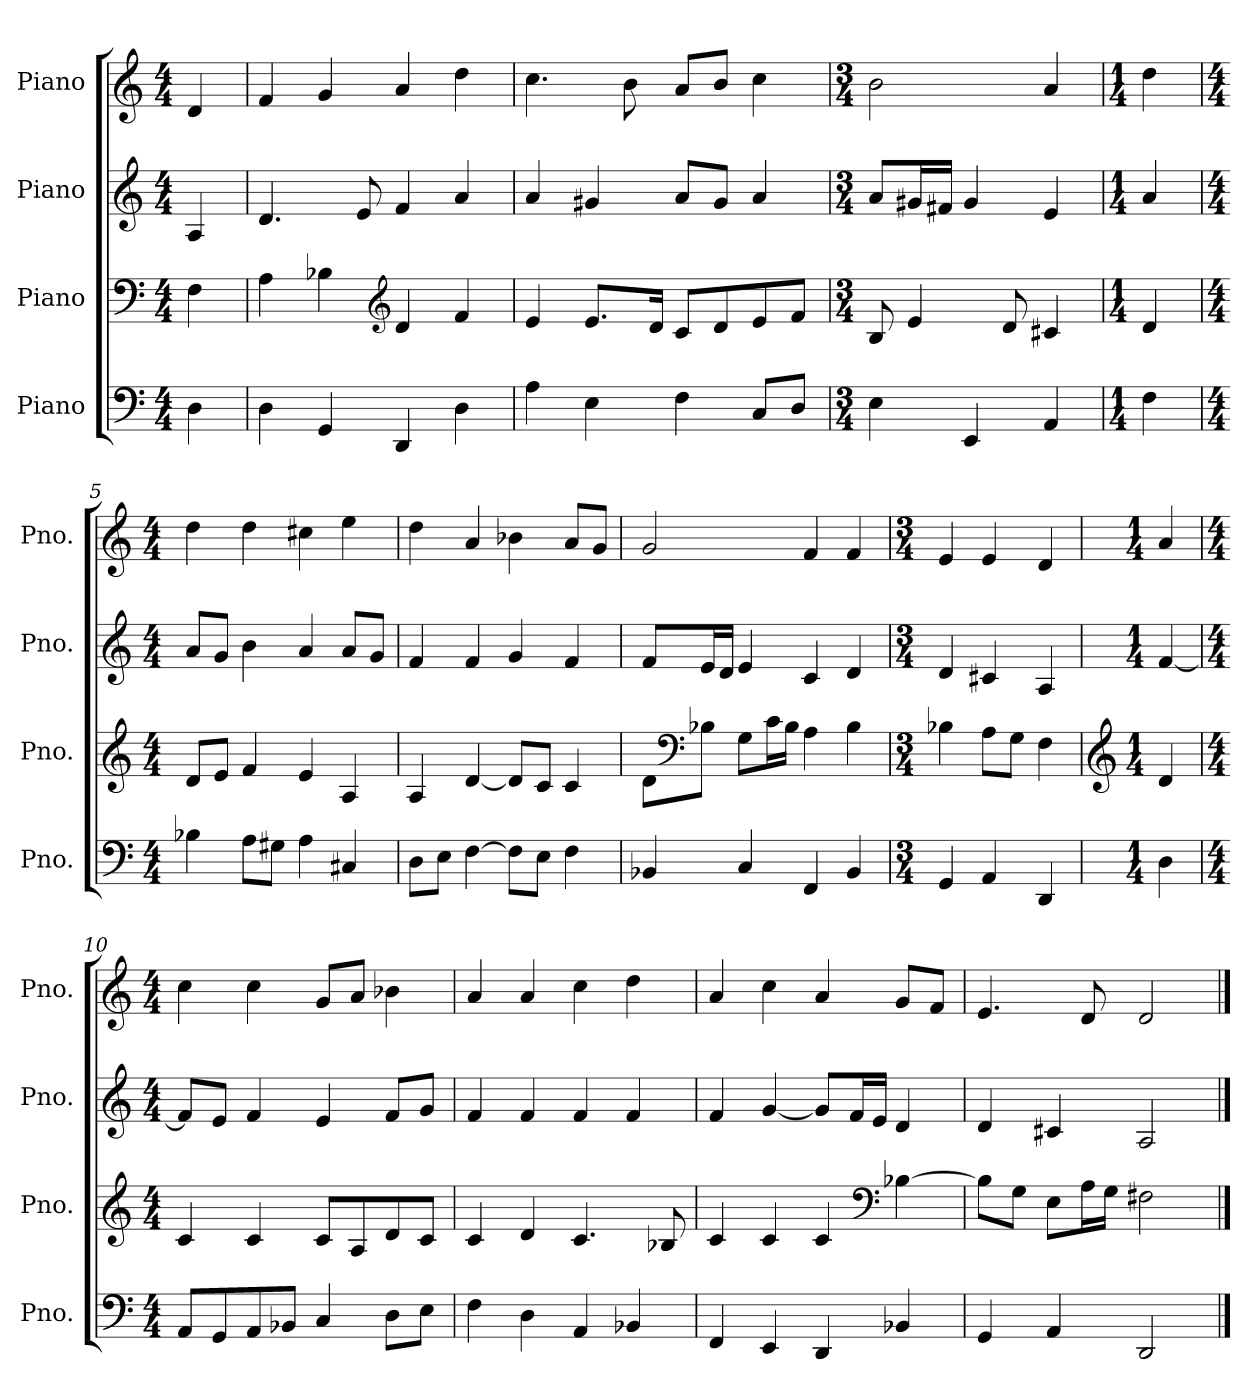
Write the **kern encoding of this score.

**kern	**kern	**kern	**kern
*part4	*part3	*part2	*part1
*staff4	*staff3	*staff2	*staff1
*I"Piano	*I"Piano	*I"Piano	*I"Piano
*I'Pno.	*I'Pno.	*I'Pno.	*I'Pno.
*clefF4	*clefF4	*clefG2	*clefG2
*k[]	*k[]	*k[]	*k[]
*M4/4	*M4/4	*M4/4	*M4/4
*MM120	*MM120	*MM120	*MM120
=	=	=	=
4D\	4F\	4A/	4d/
=1	=1	=1	=1
4D\	4A\	4.d/	4f/
4GG/	4B-X\	.	4g/
.	.	8e/	.
*	*clefG2	*	*
4DD/	4d/	4f/	4a/
4D\	4f/	4a/	4dd\
=2	=2	=2	=2
4A\	4e/	4a/	4.cc\
4E\	8.e/L	4g#X/	.
.	.	.	8b\
.	16d/Jk	.	.
4F\	8c/L	8a/L	8a/L
.	8d/	8g#/J	8b/J
8C/L	8e/	4a/	4cc\
8D/J	8f/J	.	.
=3	=3	=3	=3
*M3/4	*M3/4	*M3/4	*M3/4
4E\	8B/	8a/L	2b\
.	4e/	16g#X/L	.
.	.	16f#X/JJ	.
4EE/	.	4g#/	.
.	8d/	.	.
4AA/	4c#X/	4e/	4a/
=4	=4	=4	=4
*M1/4	*M1/4	*M1/4	*M1/4
4F\	4d/	4a/	4dd\
=5	=5	=5	=5
*M4/4	*M4/4	*M4/4	*M4/4
4B-X\	8d/L	8a/L	4dd\
.	8e/J	8g/J	.
8A\L	4f/	4b\	4dd\
8G#X\J	.	.	.
4A\	4e/	4a/	4cc#X\
4C#X/	4A/	8a/L	4ee\
.	.	8g/J	.
!!LO:LB:g=z
=6	=6	=6	=6
8D\L	4A/	4f/	4dd\
8E\J	.	.	.
[4F\	[4d/	4f/	4a/
8F\L]	8d/L]	4g/	4b-X\
8E\J	8c/J	.	.
4F\	4c/	4f/	8a/L
.	.	.	8g/J
=7	=7	=7	=7
4BB-X/	8d\L	8f/L	2g/
*	*clefF4	*	*
.	8B-X\J	16e/L	.
.	.	16d/JJ	.
4C/	8G\L	4e/	.
.	16c\L	.	.
.	16B-\JJ	.	.
4FF/	4A\	4c/	4f/
4BB-/	4B-\	4d/	4f/
=8	=8	=8	=8
*M3/4	*M3/4	*M3/4	*M3/4
4GG/	4B-X\	4d/	4e/
4AA/	8A\L	4c#X/	4e/
.	8G\J	.	.
4DD/	4F\	4A/	4d/
=9	=9	=9	=9
*	*clefG2	*	*
*M1/4	*M1/4	*M1/4	*M1/4
4D\	4d/	[4f/	4a/
=10	=10	=10	=10
*M4/4	*M4/4	*M4/4	*M4/4
8AA/L	4c/	8f/L]	4cc\
8GG/	.	8e/J	.
8AA/	4c/	4f/	4cc\
8BB-X/J	.	.	.
4C/	8c/L	4e/	8g/L
.	8A/	.	8a/J
8D\L	8d/	8f/L	4b-X\
8E\J	8c/J	8g/J	.
!!LO:LB:g=z
=11	=11	=11	=11
4F\	4c/	4f/	4a/
4D\	4d/	4f/	4a/
4AA/	4.c/	4f/	4cc\
4BB-X/	.	4f/	4dd\
.	8B-X/	.	.
=12	=12	=12	=12
4FF/	4c/	4f/	4a/
4EE/	4c/	[4g/	4cc\
4DD/	4c/	8g/L]	4a/
.	.	16f/L	.
.	.	16e/JJ	.
*	*clefF4	*	*
4BB-X/	[4B-X\	4d/	8g/L
.	.	.	8f/J
=13	=13	=13	=13
4GG/	8B-\L]	4d/	4.e/
.	8G\J	.	.
4AA/	8E\L	4c#X/	.
.	16A\L	.	8d/
.	16G\JJ	.	.
2DD/	2F#X\	2A/	2d/
==	==	==	==
*-	*-	*-	*-
